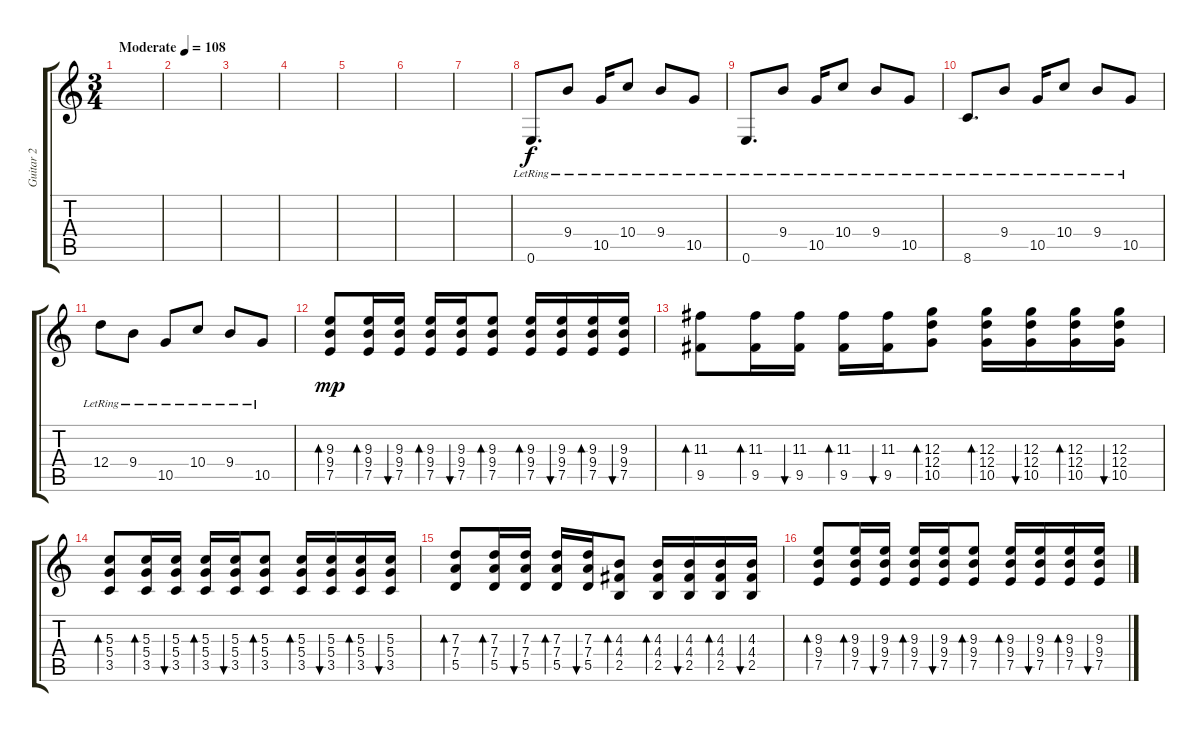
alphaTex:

\track ("Guitar 2" "Guitar 2") {instrument acousticguitarsteel}
\staff {score tabs}
\tuning (E4 B3 G3 D3 A2 E2) {hide}
\ts (3 4)
\tempo (108 "Moderate")
\clef g2
\ks c
|
|
|
|
|
|
|
0.6{lr}.8{d} 9.4{lr}.8{dy f} 10.5{lr}.16 10.4{lr}.8 9.4{lr}.8 10.5{lr}.8 |
0.6{lr}.8{d} 9.4{lr}.8 10.5{lr}.16 10.4{lr}.8 9.4{lr}.8 10.5{lr}.8 |
8.6{lr}.8{d} 9.4{lr}.8 10.5{lr}.16 10.4{lr}.8 9.4{lr}.8 10.5{lr}.8 |
12.4{lr}.8 9.4{lr}.8 10.5{lr}.8 10.4{lr}.8 9.4{lr}.8 10.5{lr}.8 |
(9.3 9.4 7.5).8{bd 120 dy mp} (9.3 9.4 7.5).16{bd 120} (9.3 9.4 7.5).16{bu 120} (9.3 9.4 7.5).16{bd 120} (9.3 9.4 7.5).16{bu 120} (9.3 9.4 7.5).8{bd 120} (9.3 9.4 7.5).16{bd 120} (9.3 9.4 7.5).16{bu 120} (9.3 9.4 7.5).16{bd 120} (9.3 9.4 7.5).16{bu 120} |
(11.3 9.5).8{bd 120} (11.3 9.5).16{bd 120} (11.3 9.5).16{bu 120} (11.3 9.5).16{bd 120} (11.3 9.5).16{bu 120} (12.3 12.4 10.5).8{bd 120} (12.3 12.4 10.5).16{bd 120} (12.3 12.4 10.5).16{bu 120} (12.3 12.4 10.5).16{bd 120} (12.3 12.4 10.5).16{bu 120} |
(5.3 5.4 3.5).8{bd 120} (5.3 5.4 3.5).16{bd 120} (5.3 5.4 3.5).16{bu 120} (5.3 5.4 3.5).16{bd 120} (5.3 5.4 3.5).16{bu 120} (5.3 5.4 3.5).8{bd 120} (5.3 5.4 3.5).16{bd 120} (5.3 5.4 3.5).16{bu 120} (5.3 5.4 3.5).16{bd 120} (5.3 5.4 3.5).16{bu 120} |
(7.3 7.4 5.5).8{bd 120} (7.3 7.4 5.5).16{bd 120} (7.3 7.4 5.5).16{bu 120} (7.3 7.4 5.5).16{bd 120} (7.3 7.4 5.5).16{bu 120} (4.3 4.4 2.5).8{bd 120} (4.3 4.4 2.5).16{bd 120} (4.3 4.4 2.5).16{bu 120} (4.3 4.4 2.5).16{bd 120} (4.3 4.4 2.5).16{bu 120} |
(9.3 9.4 7.5).8{bd 120} (9.3 9.4 7.5).16{bd 120} (9.3 9.4 7.5).16{bu 120} (9.3 9.4 7.5).16{bd 120} (9.3 9.4 7.5).16{bu 120} (9.3 9.4 7.5).8{bd 120} (9.3 9.4 7.5).16{bd 120} (9.3 9.4 7.5).16{bu 120} (9.3 9.4 7.5).16{bd 120} (9.3 9.4 7.5).16{bu 120}
